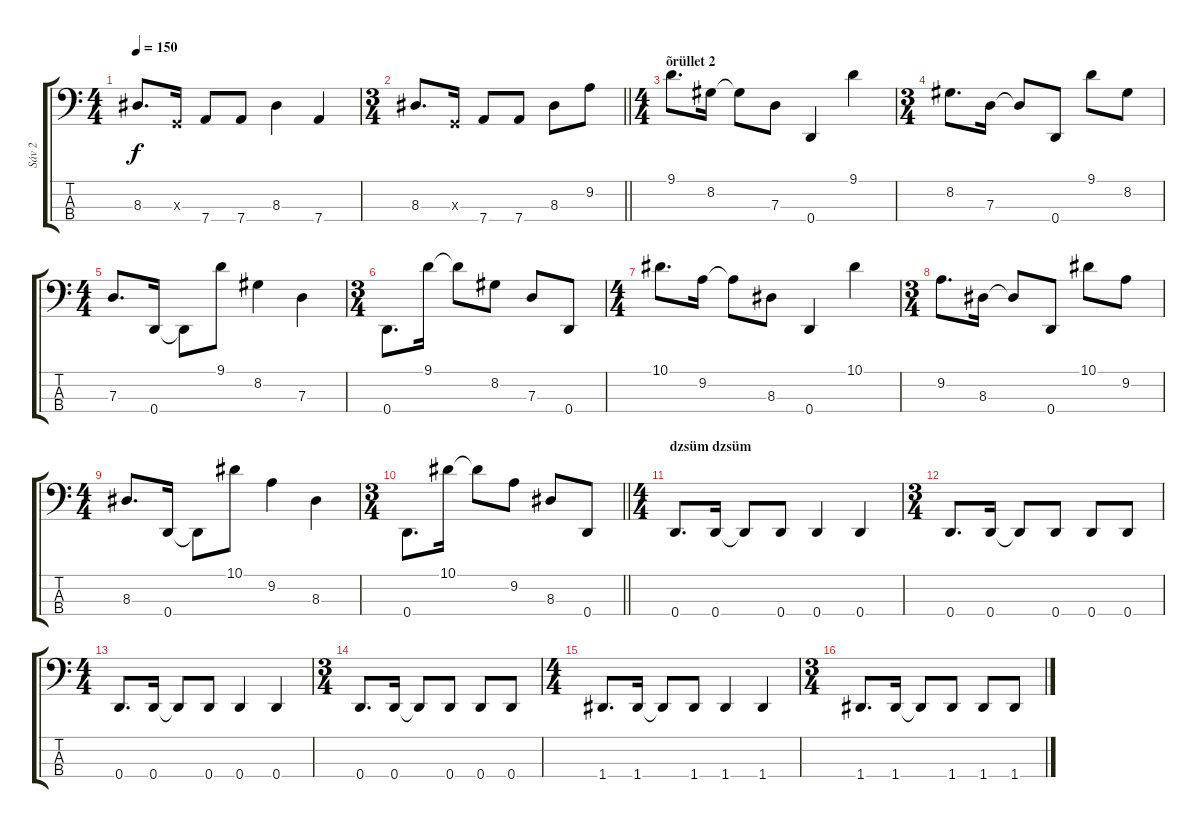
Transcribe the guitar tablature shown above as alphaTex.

\track ("Sáv 2" "Sáv 2") {instrument slapbass1}
\staff {score tabs}
\tuning (F2 C2 G1 D1) {hide}
\ts (4 4)
\tempo 150
\clef f4
\ks c
8.3.8{d dy f} 0.3{x}.16 7.4.8 7.4.8 8.3.4 7.4.4 |
\ts (3 4)
\barLineRight lightlight
8.3.8{d} 0.3{x}.16 7.4.8 7.4.8 8.3.8 9.2.8 |
\ts (4 4)
\section ("" "õrüllet 2")
9.1.8{d} 8.2.16 8.2{t}.8 7.3.8 0.4.4 9.1.4 |
\ts (3 4)
8.2.8{d} 7.3.16 7.3{t}.8 0.4.8 9.1.8 8.2.8 |
\ts (4 4)
7.3.8{d} 0.4.16 0.4{t}.8 9.1.8 8.2.4 7.3.4 |
\ts (3 4)
0.4.8{d} 9.1.16 9.1{t}.8 8.2.8 7.3.8 0.4.8 |
\ts (4 4)
10.1.8{d} 9.2.16 9.2{t}.8 8.3.8 0.4.4 10.1.4 |
\ts (3 4)
9.2.8{d} 8.3.16 8.3{t}.8 0.4.8 10.1.8 9.2.8 |
\ts (4 4)
8.3.8{d} 0.4.16 0.4{t}.8 10.1.8 9.2.4 8.3.4 |
\ts (3 4)
\barLineRight lightlight
0.4.8{d} 10.1.16 10.1{t}.8 9.2.8 8.3.8 0.4.8 |
\ts (4 4)
\section ("" "dzsüm dzsüm")
0.4.8{d} 0.4.16 0.4{t}.8 0.4.8 0.4.4 0.4.4 |
\ts (3 4)
0.4.8{d} 0.4.16 0.4{t}.8 0.4.8 0.4.8 0.4.8 |
\ts (4 4)
0.4.8{d} 0.4.16 0.4{t}.8 0.4.8 0.4.4 0.4.4 |
\ts (3 4)
0.4.8{d} 0.4.16 0.4{t}.8 0.4.8 0.4.8 0.4.8 |
\ts (4 4)
1.4.8{d} 1.4.16 1.4{t}.8 1.4.8 1.4.4 1.4.4 |
\ts (3 4)
1.4.8{d} 1.4.16 1.4{t}.8 1.4.8 1.4.8 1.4.8
